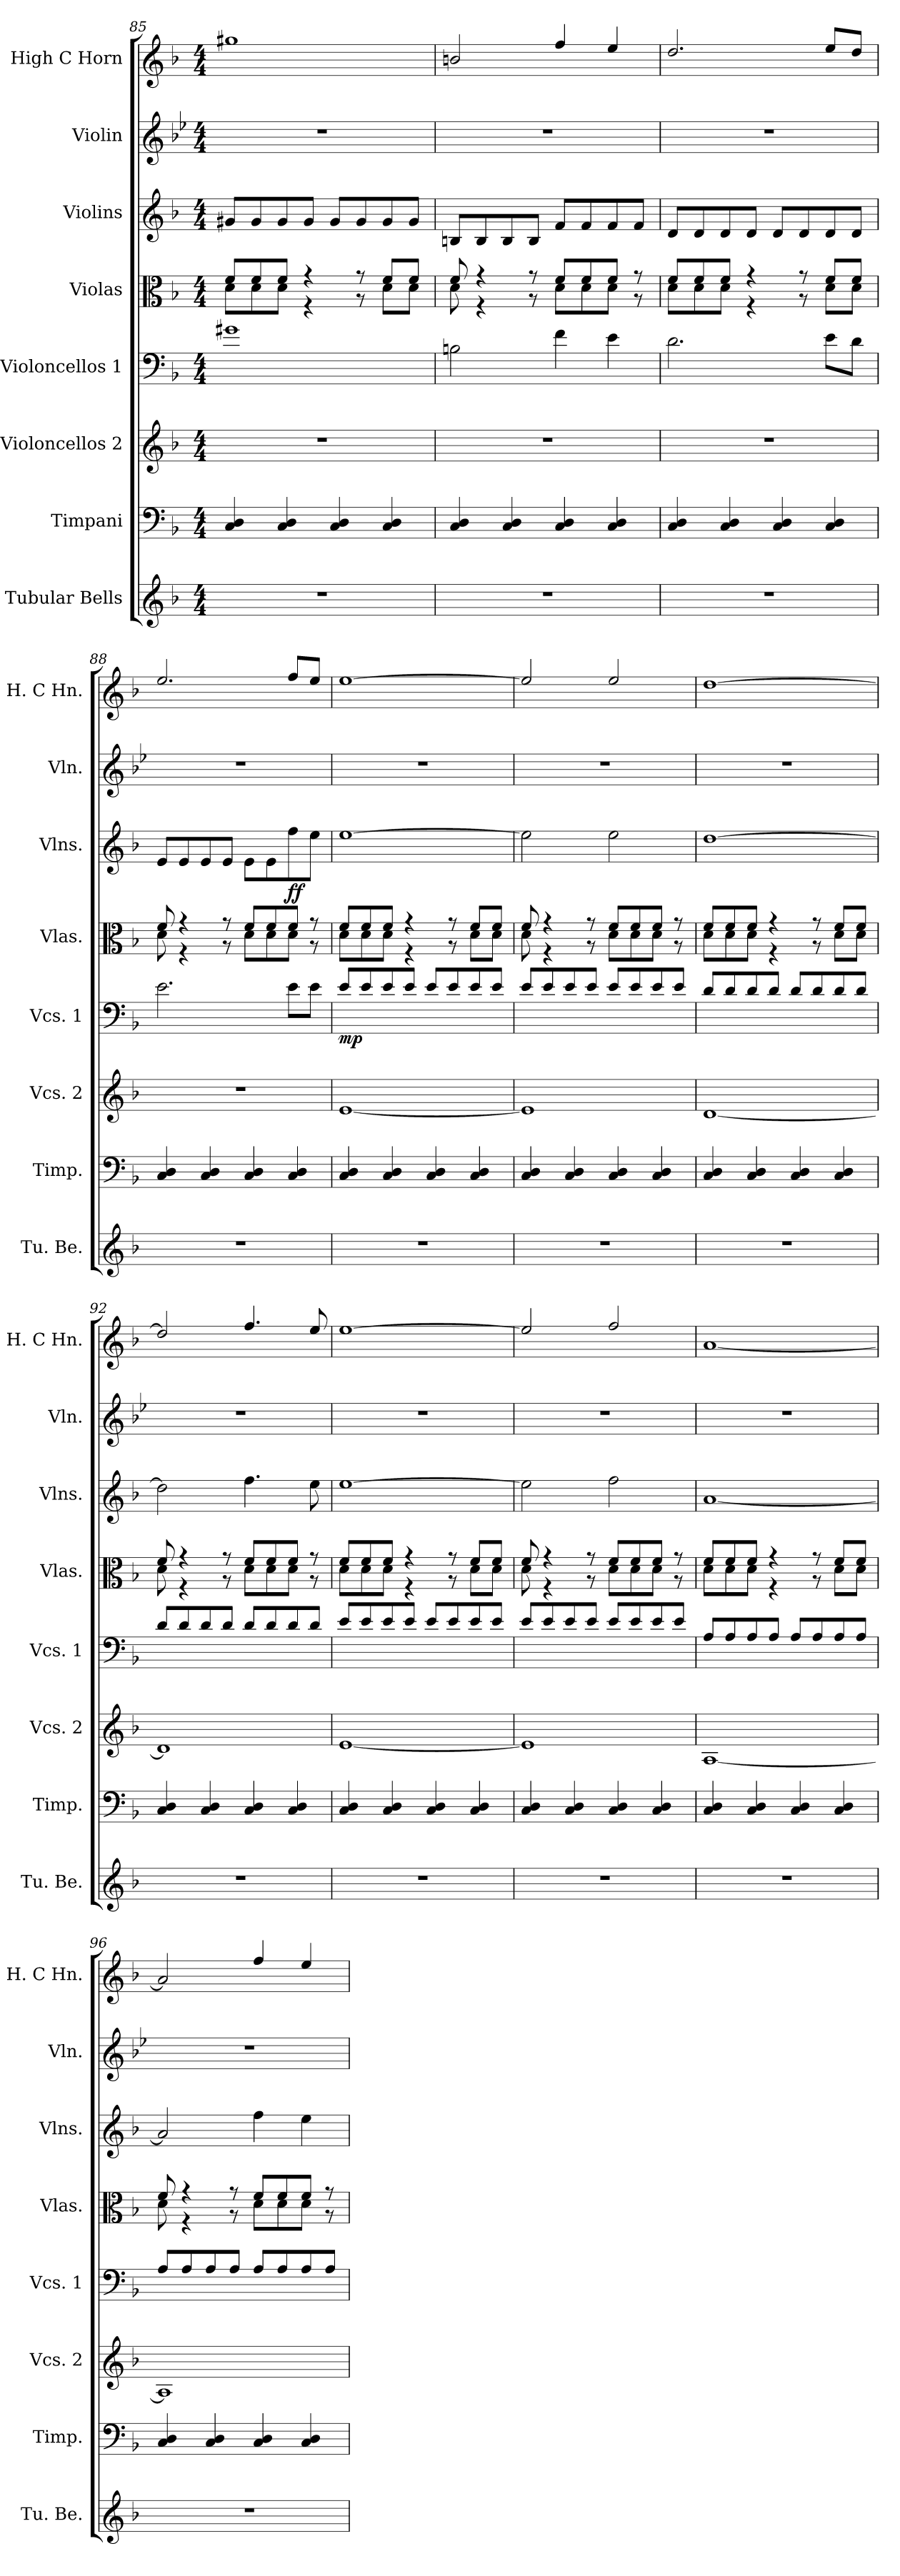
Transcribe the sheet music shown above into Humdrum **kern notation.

**kern	**kern	**kern	**kern	**dynam	**kern	**kern	**dynam	**kern	**kern
*part8	*part7	*part6	*part5	*part5	*part4	*part3	*part3	*part2	*part1
*staff8	*staff7	*staff6	*staff5	*staff5	*staff4	*staff3	*staff3	*staff2	*staff1
*I"Tubular Bells	*I"Timpani	*I"Violoncellos 2	*I"Violoncellos 1	*	*I"Violas	*I"Violins	*	*I"Violin	*I"High C Horn
*I'Tu. Be.	*I'Timp.	*I'Vcs. 2	*I'Vcs. 1	*	*I'Vlas.	*I'Vlns.	*	*I'Vln.	*I'H. C Hn.
!!LO:PB:g=z
*clefG2	*clefF4	*clefG2	*clefF4	*	*clefC3	*clefG2	*	*clefG2	*clefG2
*	*	*	*	*	*	*	*	*	*ITrd7c12
*k[b-]	*k[b-]	*k[b-]	*k[b-]	*	*k[b-]	*k[b-]	*	*k[b-e-]	*k[b-]
*M4/4	*M4/4	*M4/4	*M4/4	*	*M4/4	*M4/4	*	*M4/4	*M4/4
=85	=85	=85	=85	=85	=85	=85	=85	=85	=85
*	*	*	*	*	*^	*	*	*	*
1r	4C/ 4D/	1r	1g#X	.	8f/L	8d\L	8g#X/L	.	1r	1g#X
.	.	.	.	.	8f/	8d\	8g#/	.	.	.
.	4C/ 4D/	.	.	.	8f/J	8d\J	8g#/	.	.	.
.	.	.	.	.	4r	4r	8g#/J	.	.	.
.	4C/ 4D/	.	.	.	.	.	8g#/L	.	.	.
.	.	.	.	.	8r	8r	8g#/	.	.	.
.	4C/ 4D/	.	.	.	8f/L	8d\L	8g#/	.	.	.
.	.	.	.	.	8f/J	8d\J	8g#/J	.	.	.
=86	=86	=86	=86	=86	=86	=86	=86	=86	=86	=86
1r	4C/ 4D/	1r	2Bn\	.	8f/	8d\	8Bn/L	.	1r	2Bn/
.	.	.	.	.	4r	4r	8B/	.	.	.
.	4C/ 4D/	.	.	.	.	.	8B/	.	.	.
.	.	.	.	.	8r	8r	8B/J	.	.	.
.	4C/ 4D/	.	4f\	.	8f/L	8d\L	8f/L	.	.	4f/
.	.	.	.	.	8f/	8d\	8f/	.	.	.
.	4C/ 4D/	.	4e\	.	8f/J	8d\J	8f/	.	.	4e/
.	.	.	.	.	8r	8r	8f/J	.	.	.
=87	=87	=87	=87	=87	=87	=87	=87	=87	=87	=87
1r	4C/ 4D/	1r	2.d\	.	8f/L	8d\L	8d/L	.	1r	2.d/
.	.	.	.	.	8f/	8d\	8d/	.	.	.
.	4C/ 4D/	.	.	.	8f/J	8d\J	8d/	.	.	.
.	.	.	.	.	4r	4r	8d/J	.	.	.
.	4C/ 4D/	.	.	.	.	.	8d/L	.	.	.
.	.	.	.	.	8r	8r	8d/	.	.	.
.	4C/ 4D/	.	8e\L	.	8f/L	8d\L	8d/	.	.	8e/L
.	.	.	8d\J	.	8f/J	8d\J	8d/J	.	.	8d/J
=88	=88	=88	=88	=88	=88	=88	=88	=88	=88	=88
1r	4C/ 4D/	1r	2.e\	.	8f/	8d\	8e/L	.	1r	2.e/
.	.	.	.	.	4r	4r	8e/	.	.	.
.	4C/ 4D/	.	.	.	.	.	8e/	.	.	.
.	.	.	.	.	8r	8r	8e/J	.	.	.
.	4C/ 4D/	.	.	.	8f/L	8d\L	8e\L	.	.	.
.	.	.	.	.	8f/	8d\	8e\	.	.	.
!	!	!	!	!	!	!	!	!LO:DY:b	!	!
.	4C/ 4D/	.	8e\L	.	8f/J	8d\J	8ff\	ff	.	8f/L
.	.	.	8e\J	.	8r	8r	8ee\J	.	.	8e/J
!!LO:PB:g=z
=89	=89	=89	=89	=89	=89	=89	=89	=89	=89	=89
!	!	!	!	!LO:DY:b	!	!	!	!	!	!
1r	4C/ 4D/	[1e	8e/L	mp	8f/L	8d\L	[1ee	.	1r	[1e
.	.	.	8e/	.	8f/	8d\	.	.	.	.
.	4C/ 4D/	.	8e/	.	8f/J	8d\J	.	.	.	.
.	.	.	8e/J	.	4r	4r	.	.	.	.
.	4C/ 4D/	.	8e/L	.	.	.	.	.	.	.
.	.	.	8e/	.	8r	8r	.	.	.	.
.	4C/ 4D/	.	8e/	.	8f/L	8d\L	.	.	.	.
.	.	.	8e/J	.	8f/J	8d\J	.	.	.	.
=90	=90	=90	=90	=90	=90	=90	=90	=90	=90	=90
1r	4C/ 4D/	1e]	8e/L	.	8f/	8d\	2ee\]	.	1r	2e/]
.	.	.	8e/	.	4r	4r	.	.	.	.
.	4C/ 4D/	.	8e/	.	.	.	.	.	.	.
.	.	.	8e/J	.	8r	8r	.	.	.	.
.	4C/ 4D/	.	8e/L	.	8f/L	8d\L	2ee\	.	.	2e/
.	.	.	8e/	.	8f/	8d\	.	.	.	.
.	4C/ 4D/	.	8e/	.	8f/J	8d\J	.	.	.	.
.	.	.	8e/J	.	8r	8r	.	.	.	.
=91	=91	=91	=91	=91	=91	=91	=91	=91	=91	=91
1r	4C/ 4D/	[1d	8d/L	.	8f/L	8d\L	[1dd	.	1r	[1d
.	.	.	8d/	.	8f/	8d\	.	.	.	.
.	4C/ 4D/	.	8d/	.	8f/J	8d\J	.	.	.	.
.	.	.	8d/J	.	4r	4r	.	.	.	.
.	4C/ 4D/	.	8d/L	.	.	.	.	.	.	.
.	.	.	8d/	.	8r	8r	.	.	.	.
.	4C/ 4D/	.	8d/	.	8f/L	8d\L	.	.	.	.
.	.	.	8d/J	.	8f/J	8d\J	.	.	.	.
=92	=92	=92	=92	=92	=92	=92	=92	=92	=92	=92
1r	4C/ 4D/	1d]	8d/L	.	8f/	8d\	2dd\]	.	1r	2d/]
.	.	.	8d/	.	4r	4r	.	.	.	.
.	4C/ 4D/	.	8d/	.	.	.	.	.	.	.
.	.	.	8d/J	.	8r	8r	.	.	.	.
.	4C/ 4D/	.	8d/L	.	8f/L	8d\L	4.ff\	.	.	4.f/
.	.	.	8d/	.	8f/	8d\	.	.	.	.
.	4C/ 4D/	.	8d/	.	8f/J	8d\J	.	.	.	.
.	.	.	8d/J	.	8r	8r	8ee\	.	.	8e/
!!LO:PB:g=z
=93	=93	=93	=93	=93	=93	=93	=93	=93	=93	=93
1r	4C/ 4D/	[1e	8e/L	.	8f/L	8d\L	[1ee	.	1r	[1e
.	.	.	8e/	.	8f/	8d\	.	.	.	.
.	4C/ 4D/	.	8e/	.	8f/J	8d\J	.	.	.	.
.	.	.	8e/J	.	4r	4r	.	.	.	.
.	4C/ 4D/	.	8e/L	.	.	.	.	.	.	.
.	.	.	8e/	.	8r	8r	.	.	.	.
.	4C/ 4D/	.	8e/	.	8f/L	8d\L	.	.	.	.
.	.	.	8e/J	.	8f/J	8d\J	.	.	.	.
=94	=94	=94	=94	=94	=94	=94	=94	=94	=94	=94
1r	4C/ 4D/	1e]	8e/L	.	8f/	8d\	2ee\]	.	1r	2e/]
.	.	.	8e/	.	4r	4r	.	.	.	.
.	4C/ 4D/	.	8e/	.	.	.	.	.	.	.
.	.	.	8e/J	.	8r	8r	.	.	.	.
.	4C/ 4D/	.	8e/L	.	8f/L	8d\L	2ff\	.	.	2f/
.	.	.	8e/	.	8f/	8d\	.	.	.	.
.	4C/ 4D/	.	8e/	.	8f/J	8d\J	.	.	.	.
.	.	.	8e/J	.	8r	8r	.	.	.	.
=95	=95	=95	=95	=95	=95	=95	=95	=95	=95	=95
1r	4C/ 4D/	[1A	8A/L	.	8f/L	8d\L	[1a	.	1r	[1A
.	.	.	8A/	.	8f/	8d\	.	.	.	.
.	4C/ 4D/	.	8A/	.	8f/J	8d\J	.	.	.	.
.	.	.	8A/J	.	4r	4r	.	.	.	.
.	4C/ 4D/	.	8A/L	.	.	.	.	.	.	.
.	.	.	8A/	.	8r	8r	.	.	.	.
.	4C/ 4D/	.	8A/	.	8f/L	8d\L	.	.	.	.
.	.	.	8A/J	.	8f/J	8d\J	.	.	.	.
=96	=96	=96	=96	=96	=96	=96	=96	=96	=96	=96
1r	4C/ 4D/	1A]	8A/L	.	8f/	8d\	2a/]	.	1r	2A/]
.	.	.	8A/	.	4r	4r	.	.	.	.
.	4C/ 4D/	.	8A/	.	.	.	.	.	.	.
.	.	.	8A/J	.	8r	8r	.	.	.	.
.	4C/ 4D/	.	8A/L	.	8f/L	8d\L	4ff\	.	.	4f/
.	.	.	8A/	.	8f/	8d\	.	.	.	.
.	4C/ 4D/	.	8A/	.	8f/J	8d\J	4ee\	.	.	4e/
.	.	.	8A/J	.	8r	8r	.	.	.	.
*	*	*	*	*	*v	*v	*	*	*	*
=	=	=	=	=	=	=	=	=	=
*-	*-	*-	*-	*-	*-	*-	*-	*-	*-
